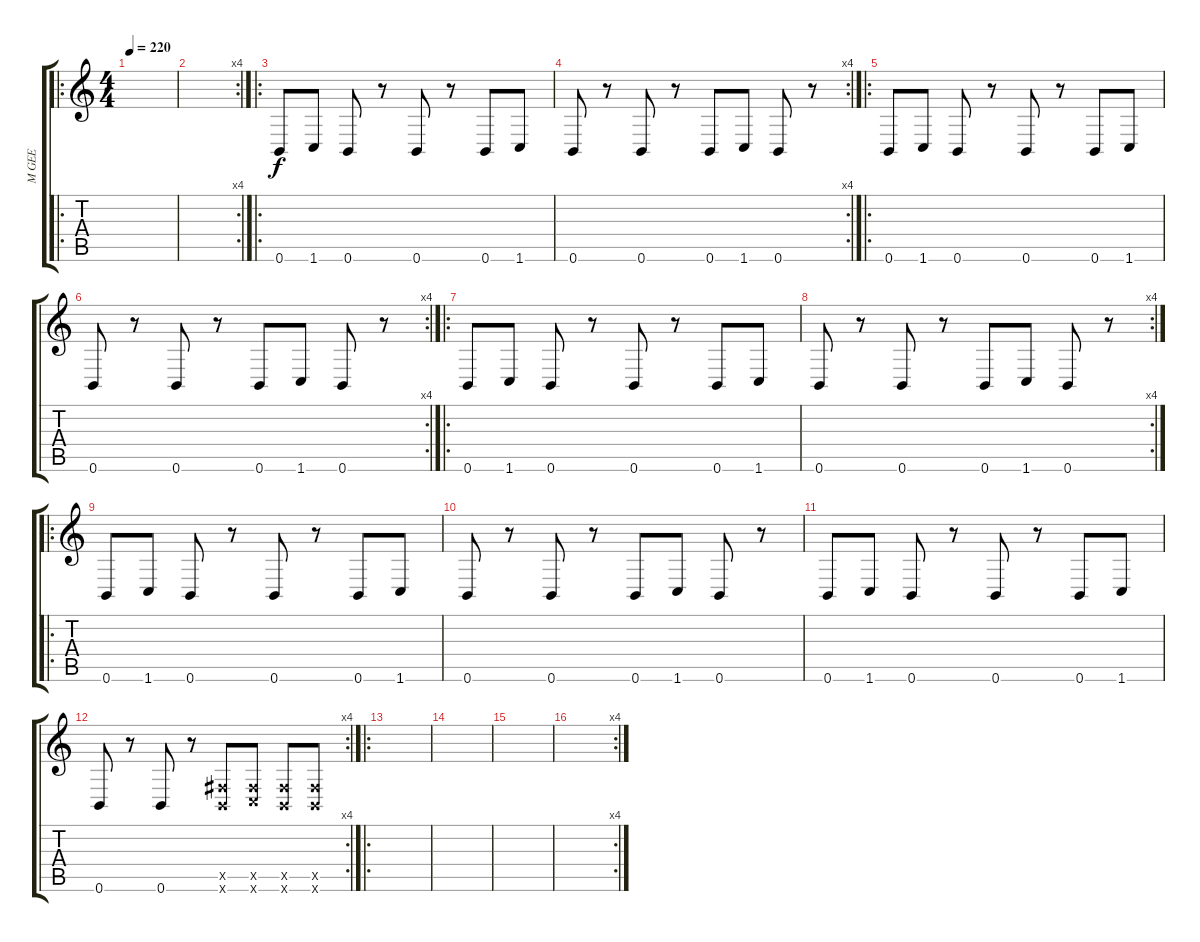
\track ("M GEE" "M GEE") {instrument distortionguitar}
\staff {score tabs}
\tuning (Db4 Ab3 E3 B2 Gb2 B1) {hide}
\ro
\ts (4 4)
\tempo 220
\clef g2
\ks c
|
\rc 4
|
\ro
0.6.8 1.6.8 0.6.8 r.8 0.6.8 r.8 0.6.8 1.6.8 |
\rc 4
0.6.8 r.8 0.6.8 r.8 0.6.8 1.6.8 0.6.8 r.8 |
\ro
0.6.8 1.6.8 0.6.8 r.8 0.6.8 r.8 0.6.8 1.6.8 |
\rc 4
0.6.8 r.8 0.6.8 r.8 0.6.8 1.6.8 0.6.8 r.8 |
\ro
0.6.8 1.6.8 0.6.8 r.8 0.6.8 r.8 0.6.8 1.6.8 |
\rc 4
0.6.8 r.8 0.6.8 r.8 0.6.8 1.6.8 0.6.8 r.8 |
\ro
0.6.8 1.6.8 0.6.8 r.8 0.6.8 r.8 0.6.8 1.6.8 |
0.6.8 r.8 0.6.8 r.8 0.6.8 1.6.8 0.6.8 r.8 |
0.6.8 1.6.8 0.6.8 r.8 0.6.8 r.8 0.6.8 1.6.8 |
\rc 4
0.6.8 r.8 0.6.8 r.8 (0.5{x} 0.6{x}).8 (0.5{x} 1.6{x}).8 (0.5{x} 0.6{x}).8 (0.5{x} 0.6{x}).8 |
\ro
|
|
|
\rc 4
